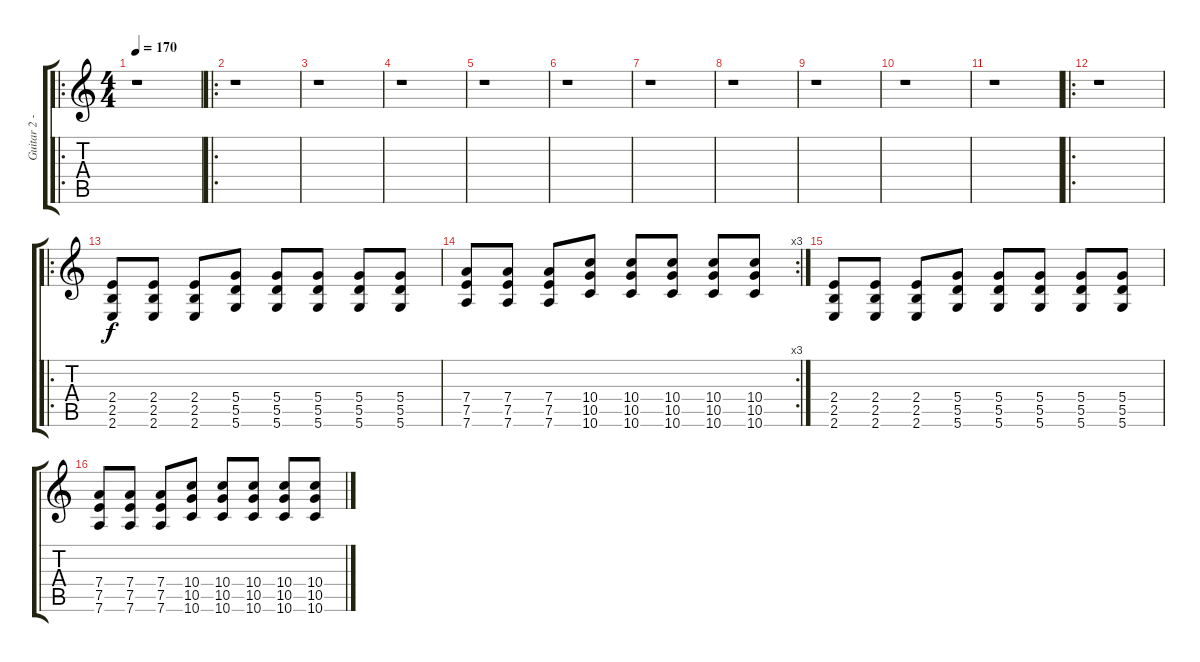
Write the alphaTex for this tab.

\track ("Guitar 2 - Quinn Allman" "Guitar 2 -") {instrument distortionguitar}
\staff {score tabs}
\tuning (E4 B3 G3 D3 A2 D2) {hide}
\ro
\ts (4 4)
\tempo 170
\clef g2
\ks c
r.1{dy f} |
\ro
r.1 |
r.1 |
r.1 |
r.1 |
r.1 |
r.1 |
r.1 |
r.1 |
r.1 |
r.1 |
\ro
r.1 |
\ro
(2.4 2.5 2.6).8{volume 16} (2.4 2.5 2.6).8 (2.4 2.5 2.6).8 (5.4 5.5 5.6).8 (5.4 5.5 5.6).8 (5.4 5.5 5.6).8 (5.4 5.5 5.6).8 (5.4 5.5 5.6).8 |
\rc 3
(7.4 7.5 7.6).8 (7.4 7.5 7.6).8 (7.4 7.5 7.6).8 (10.4 10.5 10.6).8 (10.4 10.5 10.6).8 (10.4 10.5 10.6).8 (10.4 10.5 10.6).8 (10.4 10.5 10.6).8 |
(2.4 2.5 2.6).8 (2.4 2.5 2.6).8 (2.4 2.5 2.6).8 (5.4 5.5 5.6).8 (5.4 5.5 5.6).8 (5.4 5.5 5.6).8 (5.4 5.5 5.6).8 (5.4 5.5 5.6).8 |
(7.4 7.5 7.6).8 (7.4 7.5 7.6).8 (7.4 7.5 7.6).8 (10.4 10.5 10.6).8 (10.4 10.5 10.6).8 (10.4 10.5 10.6).8 (10.4 10.5 10.6).8 (10.4 10.5 10.6).8
